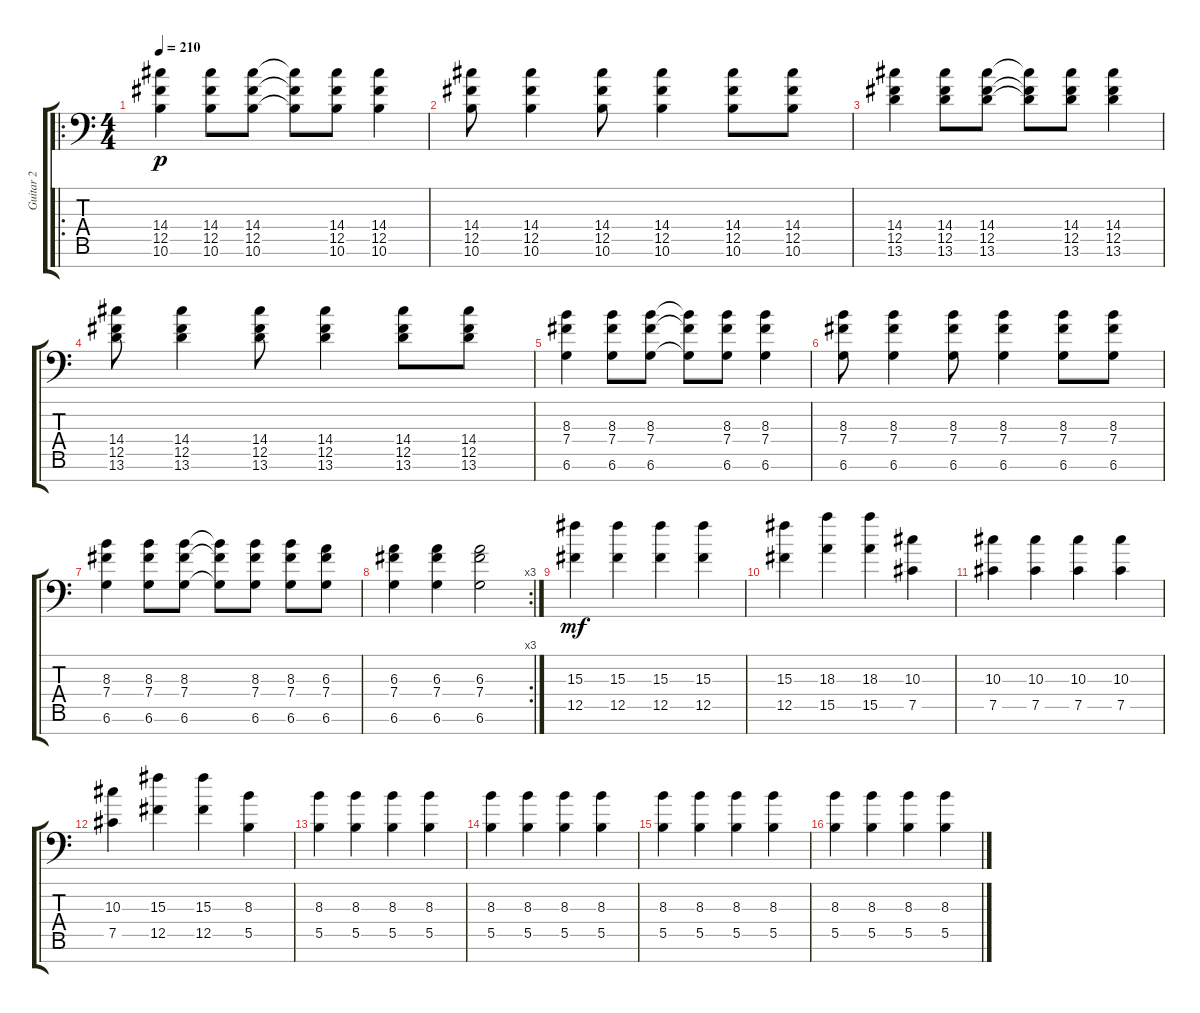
\track ("Guitar 2" "Guitar 2") {instrument overdrivenguitar}
\staff {score tabs}
\tuning (Db4 Ab3 Eb3 B2 Gb2 Db2 E1) {hide}
\ro
\ts (4 4)
\tempo 210
\clef f4
\ks c
(14.4 12.5 10.6).4{dy p} (14.4 12.5 10.6).8 (14.4 12.5 10.6).8 (14.4{t} 12.5{t} 10.6{t}).8 (14.4 12.5 10.6).8 (14.4 12.5 10.6).4 |
(14.4 12.5 10.6).8 (14.4 12.5 10.6).4 (14.4 12.5 10.6).8 (14.4 12.5 10.6).4 (14.4 12.5 10.6).8 (14.4 12.5 10.6).8 |
(14.4 12.5 13.6).4 (14.4 12.5 13.6).8 (14.4 12.5 13.6).8 (14.4{t} 12.5{t} 13.6{t}).8 (14.4 12.5 13.6).8 (14.4 12.5 13.6).4 |
(14.4 12.5 13.6).8 (14.4 12.5 13.6).4 (14.4 12.5 13.6).8 (14.4 12.5 13.6).4 (14.4 12.5 13.6).8 (14.4 12.5 13.6).8 |
(8.3 7.4 6.6).4 (8.3 7.4 6.6).8 (8.3 7.4 6.6).8 (8.3{t} 7.4{t} 6.6{t}).8 (8.3 7.4 6.6).8 (8.3 7.4 6.6).4 |
(8.3 7.4 6.6).8 (8.3 7.4 6.6).4 (8.3 7.4 6.6).8 (8.3 7.4 6.6).4 (8.3 7.4 6.6).8 (8.3 7.4 6.6).8 |
(8.3 7.4 6.6).4 (8.3 7.4 6.6).8 (8.3 7.4 6.6).8 (8.3{t} 7.4{t} 6.6{t}).8 (8.3 7.4 6.6).8 (8.3 7.4 6.6).8 (6.3 7.4 6.6).8 |
\rc 3
(6.3 7.4 6.6).4 (6.3 7.4 6.6).4 (6.3 7.4 6.6).2 |
(15.3 12.5).4{dy mf} (15.3 12.5).4 (15.3 12.5).4 (15.3 12.5).4 |
(15.3 12.5).4 (18.3 15.5).4 (18.3 15.5).4 (10.3 7.5).4 |
(10.3 7.5).4 (10.3 7.5).4 (10.3 7.5).4 (10.3 7.5).4 |
(10.3 7.5).4 (15.3 12.5).4 (15.3 12.5).4 (8.3 5.5).4 |
(8.3 5.5).4 (8.3 5.5).4 (8.3 5.5).4 (8.3 5.5).4 |
(8.3 5.5).4 (8.3 5.5).4 (8.3 5.5).4 (8.3 5.5).4 |
(8.3 5.5).4 (8.3 5.5).4 (8.3 5.5).4 (8.3 5.5).4 |
(8.3 5.5).4 (8.3 5.5).4 (8.3 5.5).4 (8.3 5.5).4
